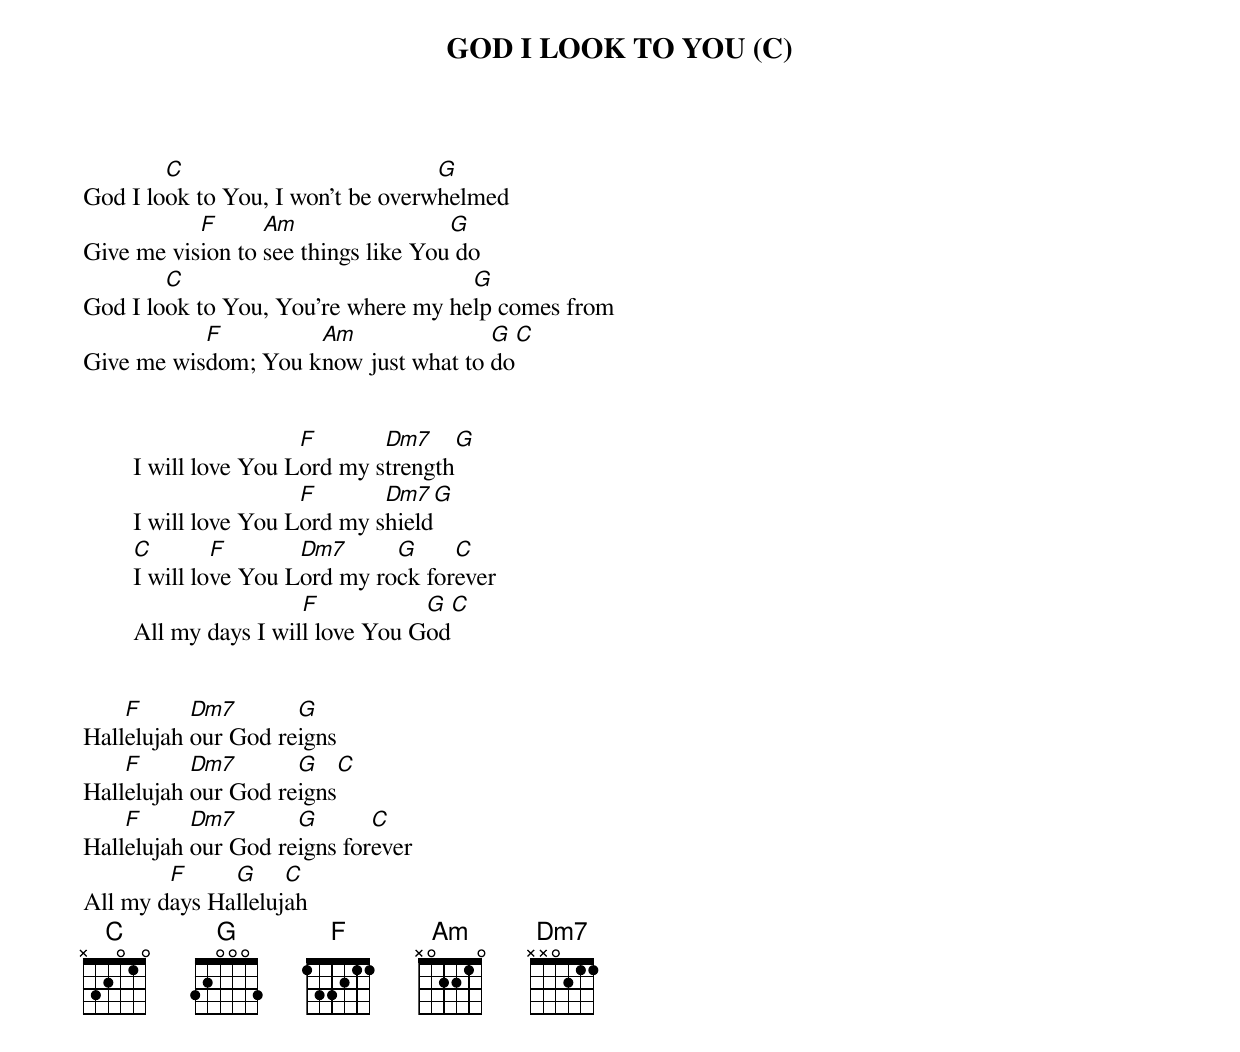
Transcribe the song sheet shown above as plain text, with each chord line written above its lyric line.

GOD I LOOK TO YOU (C)

        C                          G
God I look to You, I won't be overwhelmed
           F      Am                 G
Give me vision to see things like You do
        C                            G
God I look to You, You're where my help comes from
           F         Am               G    C
Give me wisdom; You know just what to do


			 F       Dm7       G
	I will love You Lord my strength
			 F       Dm7       G
	I will love You Lord my shield
	C        F       Dm7      G     C
	I will love You Lord my rock forever
			 F           G       C
	All my days I will love You God


    F      Dm7       G
Hallelujah our God reigns
    F      Dm7       G     C
Hallelujah our God reigns
    F      Dm7       G       C
Hallelujah our God reigns forever
        F     G     C
All my days Hallelujah
